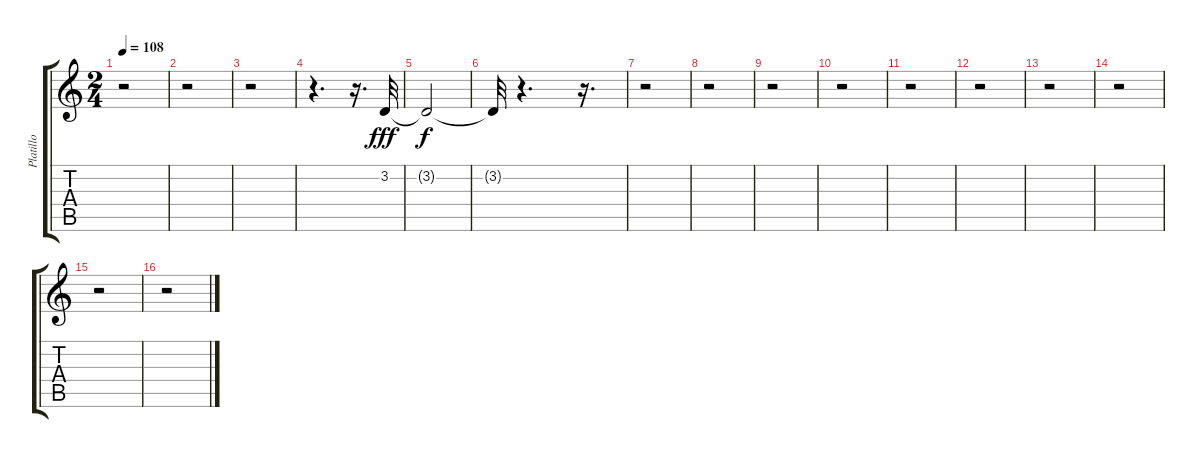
\track ("Platillo" "Platillo") {instrument reversecymbal}
\staff {score tabs}
\tuning (E4 B3 G3 D3 A2 E2) {hide}
\ts (2 4)
\tempo 108
\clef g2
\ks c
r.2{dy f} |
r.2 |
r.2 |
r.4{d} r.16{d} 3.2.32{dy fff} |
3.2{t}.2{dy f} |
3.2{t}.32 r.4{d} r.16{d} |
r.2 |
r.2 |
r.2 |
r.2 |
r.2 |
r.2 |
r.2 |
r.2 |
r.2 |
r.2
